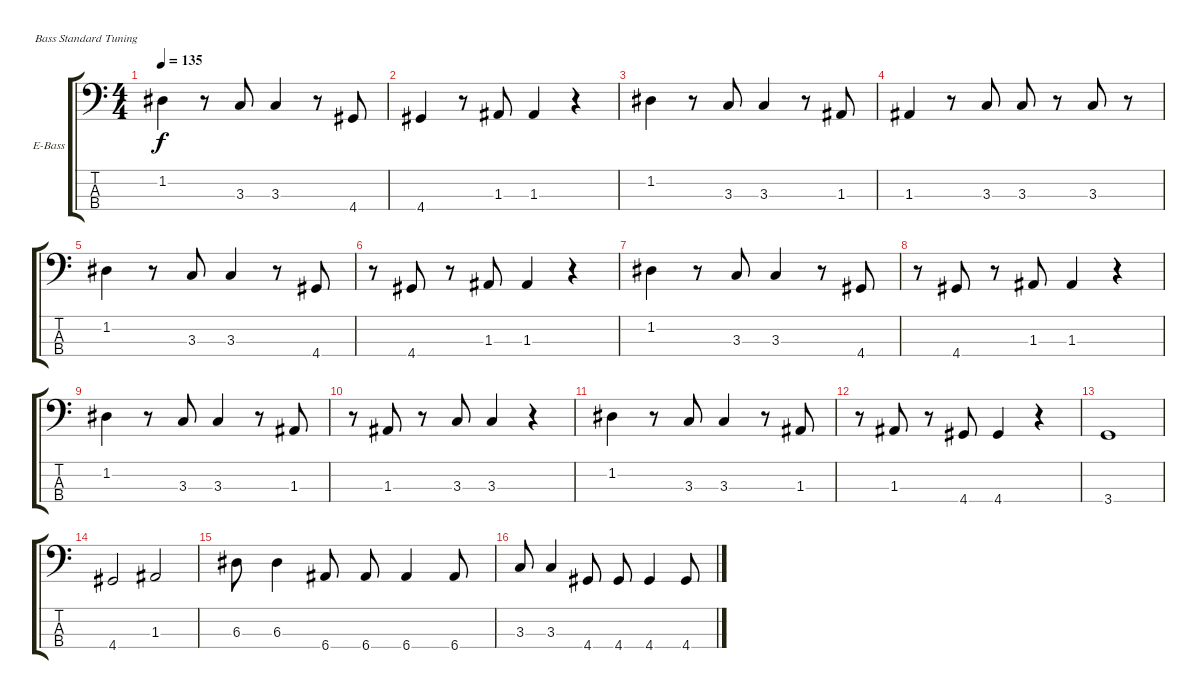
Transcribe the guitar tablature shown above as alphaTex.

\bracketExtendMode groupsimilarinstruments
\firstSystemTrackNameOrientation horizontal
\otherSystemsTrackNameOrientation horizontal
\track ("Electric Bass" "E-Bass") {instrument electricbassfinger}
\staff {score tabs}
\tuning (G2 D2 A1 E1)
\ts (4 4)
\tempo 135
\clef f4
\ks c
1.2.4{dy f instrument electricbassfinger} r.8 3.3.8 3.3.4 r.8 4.4.8 |
4.4.4 r.8 1.3.8 1.3.4 r.4 |
1.2.4 r.8 3.3.8 3.3.4 r.8 1.3.8 |
1.3.4 r.8 3.3.8 3.3.8 r.8 3.3.8 r.8 |
1.2.4 r.8 3.3.8 3.3.4 r.8 4.4.8 |
r.8 4.4.8 r.8 1.3.8 1.3.4 r.4 |
1.2.4 r.8 3.3.8 3.3.4 r.8 4.4.8 |
r.8 4.4.8 r.8 1.3.8 1.3.4 r.4 |
1.2.4 r.8 3.3.8 3.3.4 r.8 1.3.8 |
r.8 1.3.8 r.8 3.3.8 3.3.4 r.4 |
1.2.4 r.8 3.3.8 3.3.4 r.8 1.3.8 |
r.8 1.3.8 r.8 4.4.8 4.4.4 r.4 |
3.4.1 |
4.4.2 1.3.2 |
6.3.8 6.3.4 6.4.8 6.4.8 6.4.4 6.4.8 |
3.3.8 3.3.4 4.4.8 4.4.8 4.4.4 4.4.8
